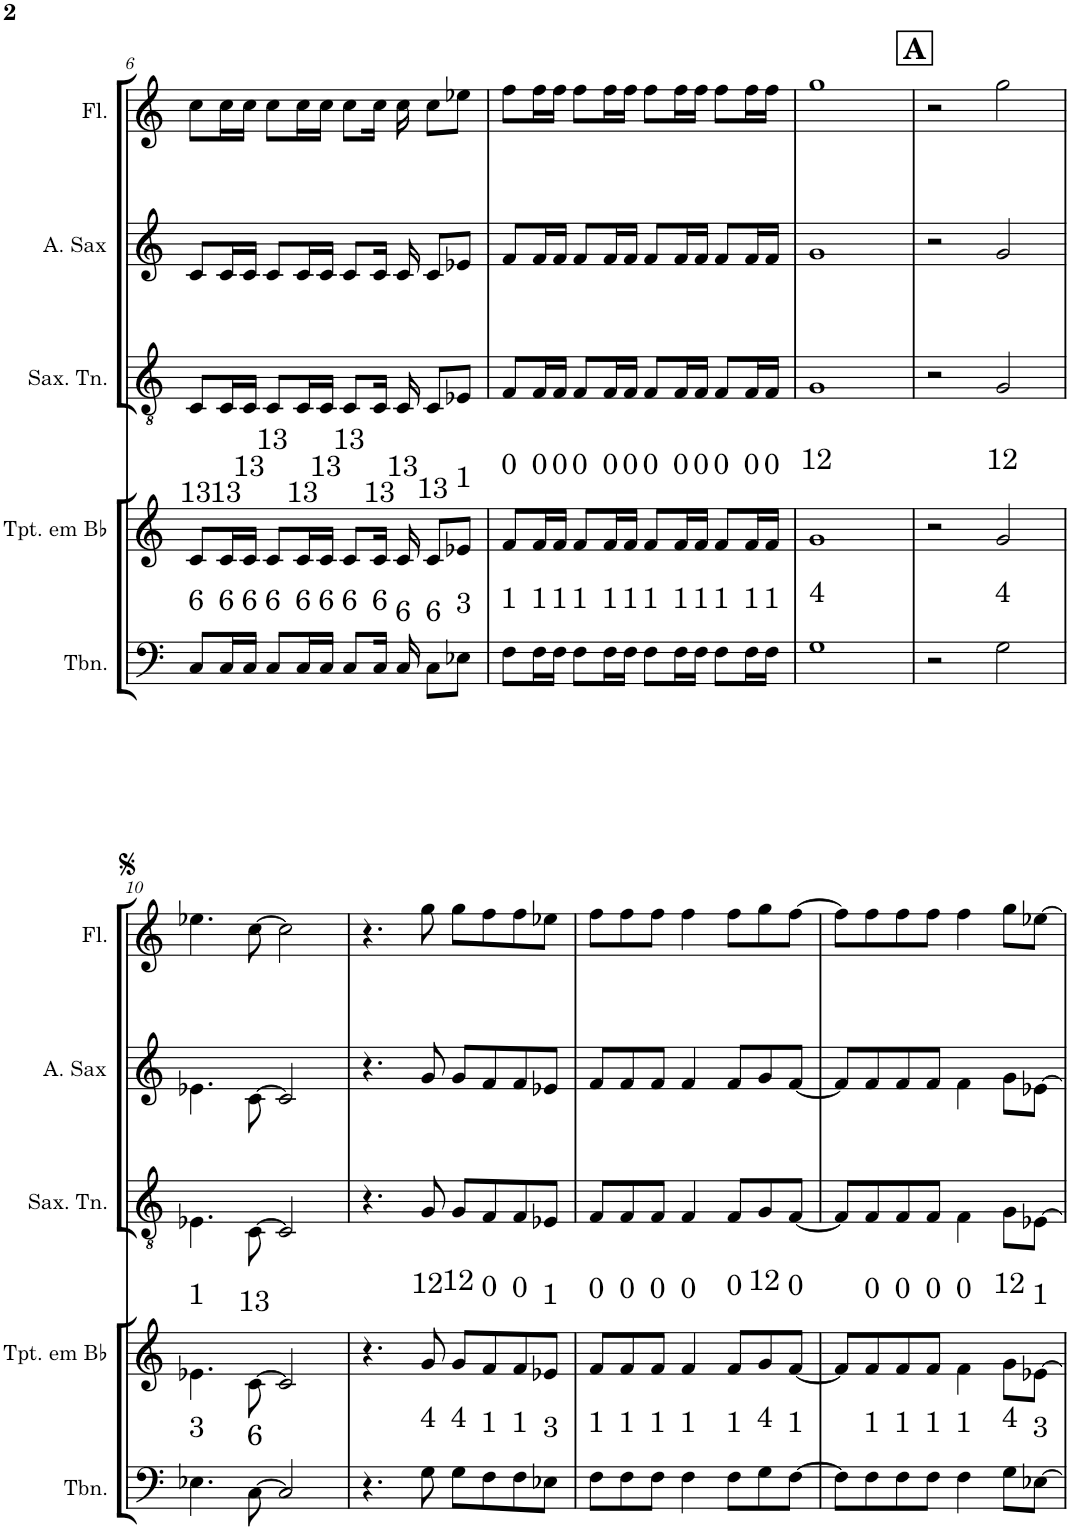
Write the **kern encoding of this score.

**kern	**kern	**kern	**kern	**kern
*part5	*part4	*part3	*part2	*part1
*staff5	*staff4	*staff3	*staff2	*staff1
*I"Trombone	*I"Trompete em Bb	*I"Saxofone Tenor	*I"Saxofone Alto	*I"Flauta Transversal
*I'Tbn.	*I'Tpt. em Bb	*I'Sax. Tn.	*	*I'Fl.
!!LO:PB:g=z
*clefF4	*clefG2	*clefGv2	*clefG2	*clefG2
*	*ITrd1c2	*ITrd8c14	*ITrd5c9	*
*k[]	*k[]	*k[]	*k[]	*k[]
*M4/4	*M4/4	*M4/4	*M4/4	*M4/4
=6	=6	=6	=6	=6
8C/L	8c/L	8C/L	8c/L	8cc\L
16C/L	16c/L	16C/L	16c/L	16cc\L
16C/JJ	16c/JJ	16C/JJ	16c/JJ	16cc\JJ
8C/L	8c/L	8C/L	8c/L	8cc\L
16C/L	16c/L	16C/L	16c/L	16cc\L
16C/JJ	16c/JJ	16C/JJ	16c/JJ	16cc\JJ
8C/L	8c/L	8C/L	8c/L	8cc\L
16C/Jk	16c/Jk	16C/Jk	16c/Jk	16cc\Jk
16C/	16c/	16C/	16c/	16cc\
8C\L	8c/L	8C/L	8c/L	8cc\L
8E-X\J	8e-X/J	8E-X/J	8e-X/J	8ee-X\J
=7	=7	=7	=7	=7
8F\L	8f/L	8F/L	8f/L	8ff\L
16F\L	16f/L	16F/L	16f/L	16ff\L
16F\JJ	16f/JJ	16F/JJ	16f/JJ	16ff\JJ
8F\L	8f/L	8F/L	8f/L	8ff\L
16F\L	16f/L	16F/L	16f/L	16ff\L
16F\JJ	16f/JJ	16F/JJ	16f/JJ	16ff\JJ
8F\L	8f/L	8F/L	8f/L	8ff\L
16F\L	16f/L	16F/L	16f/L	16ff\L
16F\JJ	16f/JJ	16F/JJ	16f/JJ	16ff\JJ
8F\L	8f/L	8F/L	8f/L	8ff\L
16F\L	16f/L	16F/L	16f/L	16ff\L
16F\JJ	16f/JJ	16F/JJ	16f/JJ	16ff\JJ
=8	=8	=8	=8	=8
1G	1g	1G	1g	1gg
!!LO:REH:place=s1:a:B:cj:fs=14:t=A
=9	=9	=9	=9	=9
2r	2r	2r	2r	2r
2G\	2g/	2G/	2g/	2gg\
!!LO:LB:g=z
=10	=10	=10	=10	=10
4.E-X\	4.e-X\	4.E-X\	4.e-X\	4.ee-X\
[8C\	[8c\	[8C\	[8c\	[8cc\
2C/]	2c/]	2C/]	2c/]	2cc\]
=11	=11	=11	=11	=11
4.r	4.r	4.r	4.r	4.r
8G\	8g/	8G/	8g/	8gg\
8G\L	8g/L	8G/L	8g/L	8gg\L
8F\	8f/	8F/	8f/	8ff\
8F\	8f/	8F/	8f/	8ff\
8E-X\J	8e-X/J	8E-X/J	8e-X/J	8ee-X\J
=12	=12	=12	=12	=12
8F\L	8f/L	8F/L	8f/L	8ff\L
8F\	8f/	8F/	8f/	8ff\
8F\J	8f/J	8F/J	8f/J	8ff\J
4F\	4f/	4F/	4f/	4ff\
8F\L	8f/L	8F/L	8f/L	8ff\L
8G\	8g/	8G/	8g/	8gg\
[8F\J	[8f/J	[8F/J	[8f/J	[8ff\J
=13	=13	=13	=13	=13
8F\L]	8f/L]	8F/L]	8f/L]	8ff\L]
8F\	8f/	8F/	8f/	8ff\
8F\	8f/	8F/	8f/	8ff\
8F\J	8f/J	8F/J	8f/J	8ff\J
4F\	4f\	4F\	4f\	4ff\
8G\L	8g\L	8G\L	8g\L	8gg\L
[8E-X\J	[8e-X\J	[8E-X\J	[8e-X\J	[8ee-X\J
=	=	=	=	=
*-	*-	*-	*-	*-
